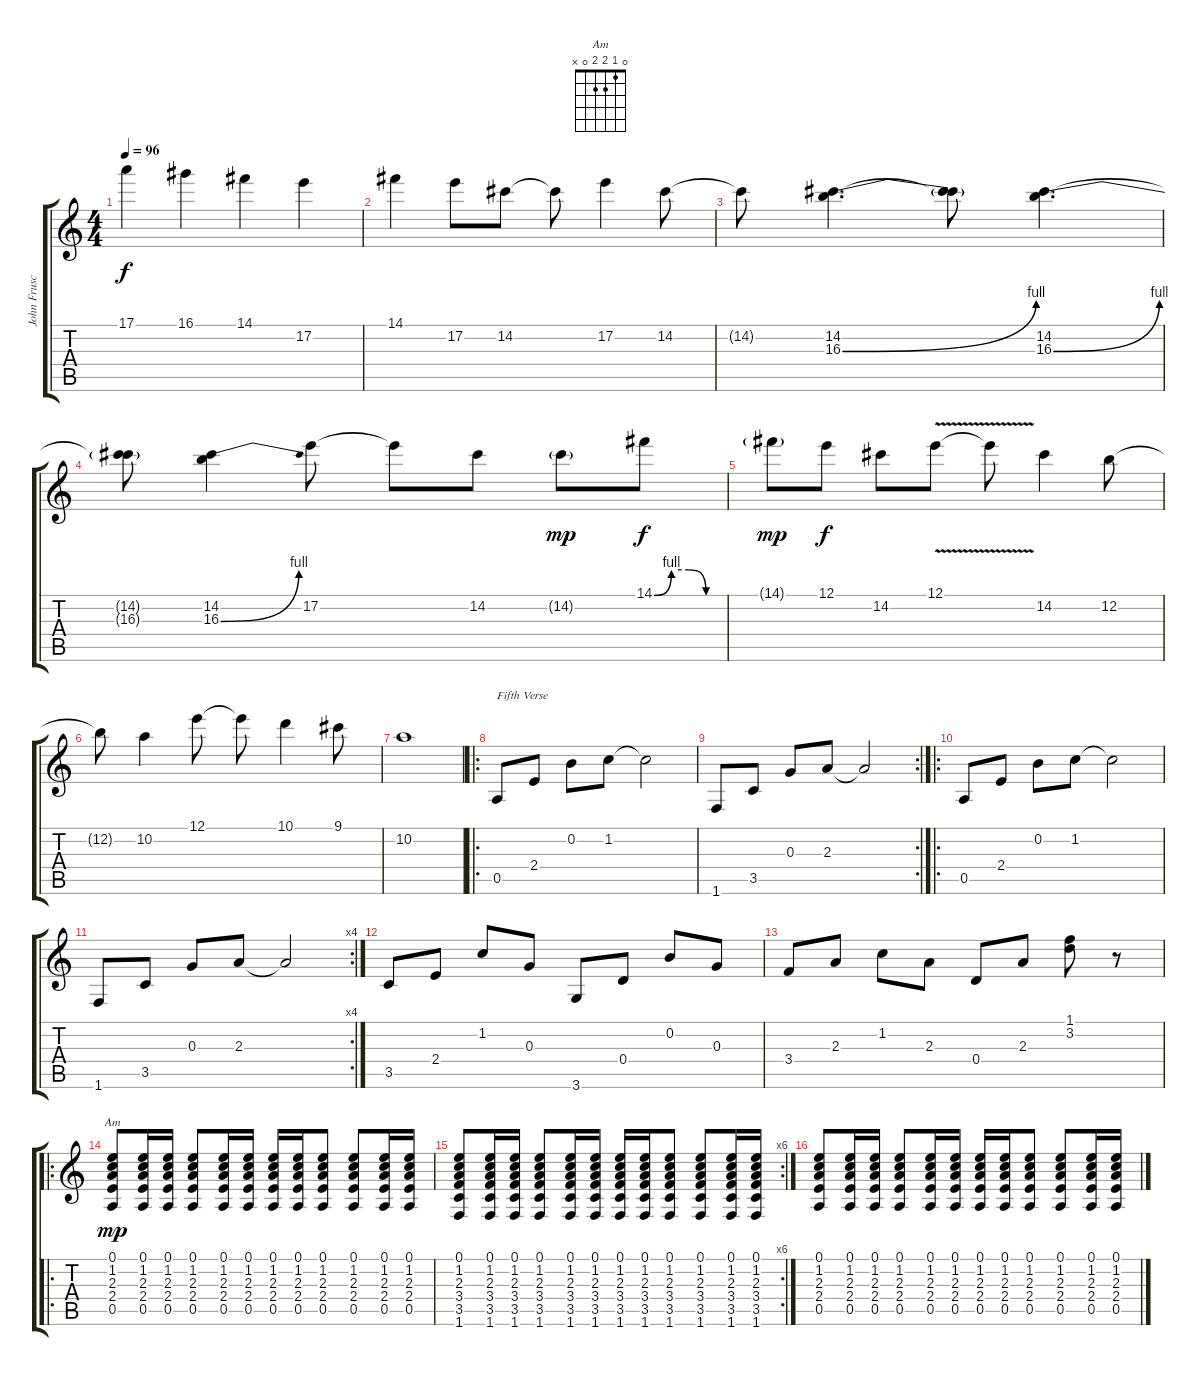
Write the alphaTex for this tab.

\track ("John Frusciante" "John Frusc") {instrument electricguitarclean}
\staff {score tabs}
\tuning (E4 B3 G3 D3 A2 E2) {hide}
\chord ("Am" 0 1 2 2 0 x)
\ts (4 4)
\tempo 96
\clef g2
\ks c
17.1.4{dy f} 16.1.4 14.1.4 17.2.4 |
14.1.4 17.2.8 14.2.8 14.2{t}.8 17.2.4 14.2.8 |
14.2{t}.8 (14.2 16.3{be (bend 0 0 60 4)}).4{d} (14.2{t} 16.3{t}).8 (14.2 16.3{be (bend 0 0 60 4)}).4{d} |
(14.2{t} 16.3{t}).8 (14.2 16.3{be (bend 0 0 60 4)}).4 17.2.8 17.2{t}.8 14.2.8 14.2{g}.8{dy mp} 14.1{be (custom 0 0 15 4 30 4 45 0 60 0)}.8{dy f} |
14.1{g}.8{dy mp} 12.1.8{dy f} 14.2.8 12.1{v}.8 12.1{t}.8 14.2.4 12.2.8 |
12.2{t}.8 10.2.4 12.1.8 12.1{t}.8 10.1.4 9.1.8 |
10.2.1 |
\ro
0.5.8{txt "Fifth Verse"} 2.4.8 0.2.8 1.2.8 1.2{t}.2 |
\rc 2
1.6.8 3.5.8 0.3.8 2.3.8 2.3{t}.2 |
\ro
0.5.8 2.4.8 0.2.8 1.2.8 1.2{t}.2 |
\rc 4
1.6.8 3.5.8 0.3.8 2.3.8 2.3{t}.2 |
3.5.8 2.4.8 1.2.8 0.3.8 3.6.8 0.4.8 0.2.8 0.3.8 |
3.4.8 2.3.8 1.2.8 2.3.8 0.4.8 2.3.8 (1.1 3.2).8 r.8 |
\ro
(0.1 1.2 2.3 2.4 0.5).8{ch "Am" dy mp} (0.1 1.2 2.3 2.4 0.5).16 (0.1 1.2 2.3 2.4 0.5).16 (0.1 1.2 2.3 2.4 0.5).8 (0.1 1.2 2.3 2.4 0.5).16 (0.1 1.2 2.3 2.4 0.5).16 (0.1 1.2 2.3 2.4 0.5).16 (0.1 1.2 2.3 2.4 0.5).16 (0.1 1.2 2.3 2.4 0.5).8 (0.1 1.2 2.3 2.4 0.5).8 (0.1 1.2 2.3 2.4 0.5).16 (0.1 1.2 2.3 2.4 0.5).16 |
\rc 6
(0.1 1.2 2.3 3.4 3.5 1.6).8 (0.1 1.2 2.3 3.4 3.5 1.6).16 (0.1 1.2 2.3 3.4 3.5 1.6).16 (0.1 1.2 2.3 3.4 3.5 1.6).8 (0.1 1.2 2.3 3.4 3.5 1.6).16 (0.1 1.2 2.3 3.4 3.5 1.6).16 (0.1 1.2 2.3 3.4 3.5 1.6).16 (0.1 1.2 2.3 3.4 3.5 1.6).16 (0.1 1.2 2.3 3.4 3.5 1.6).8 (0.1 1.2 2.3 3.4 3.5 1.6).8 (0.1 1.2 2.3 3.4 3.5 1.6).16 (0.1 1.2 2.3 3.4 3.5 1.6).16 |
(0.1 1.2 2.3 2.4 0.5).8 (0.1 1.2 2.3 2.4 0.5).16 (0.1 1.2 2.3 2.4 0.5).16 (0.1 1.2 2.3 2.4 0.5).8 (0.1 1.2 2.3 2.4 0.5).16 (0.1 1.2 2.3 2.4 0.5).16 (0.1 1.2 2.3 2.4 0.5).16 (0.1 1.2 2.3 2.4 0.5).16 (0.1 1.2 2.3 2.4 0.5).8 (0.1 1.2 2.3 2.4 0.5).8 (0.1 1.2 2.3 2.4 0.5).16 (0.1 1.2 2.3 2.4 0.5).16
